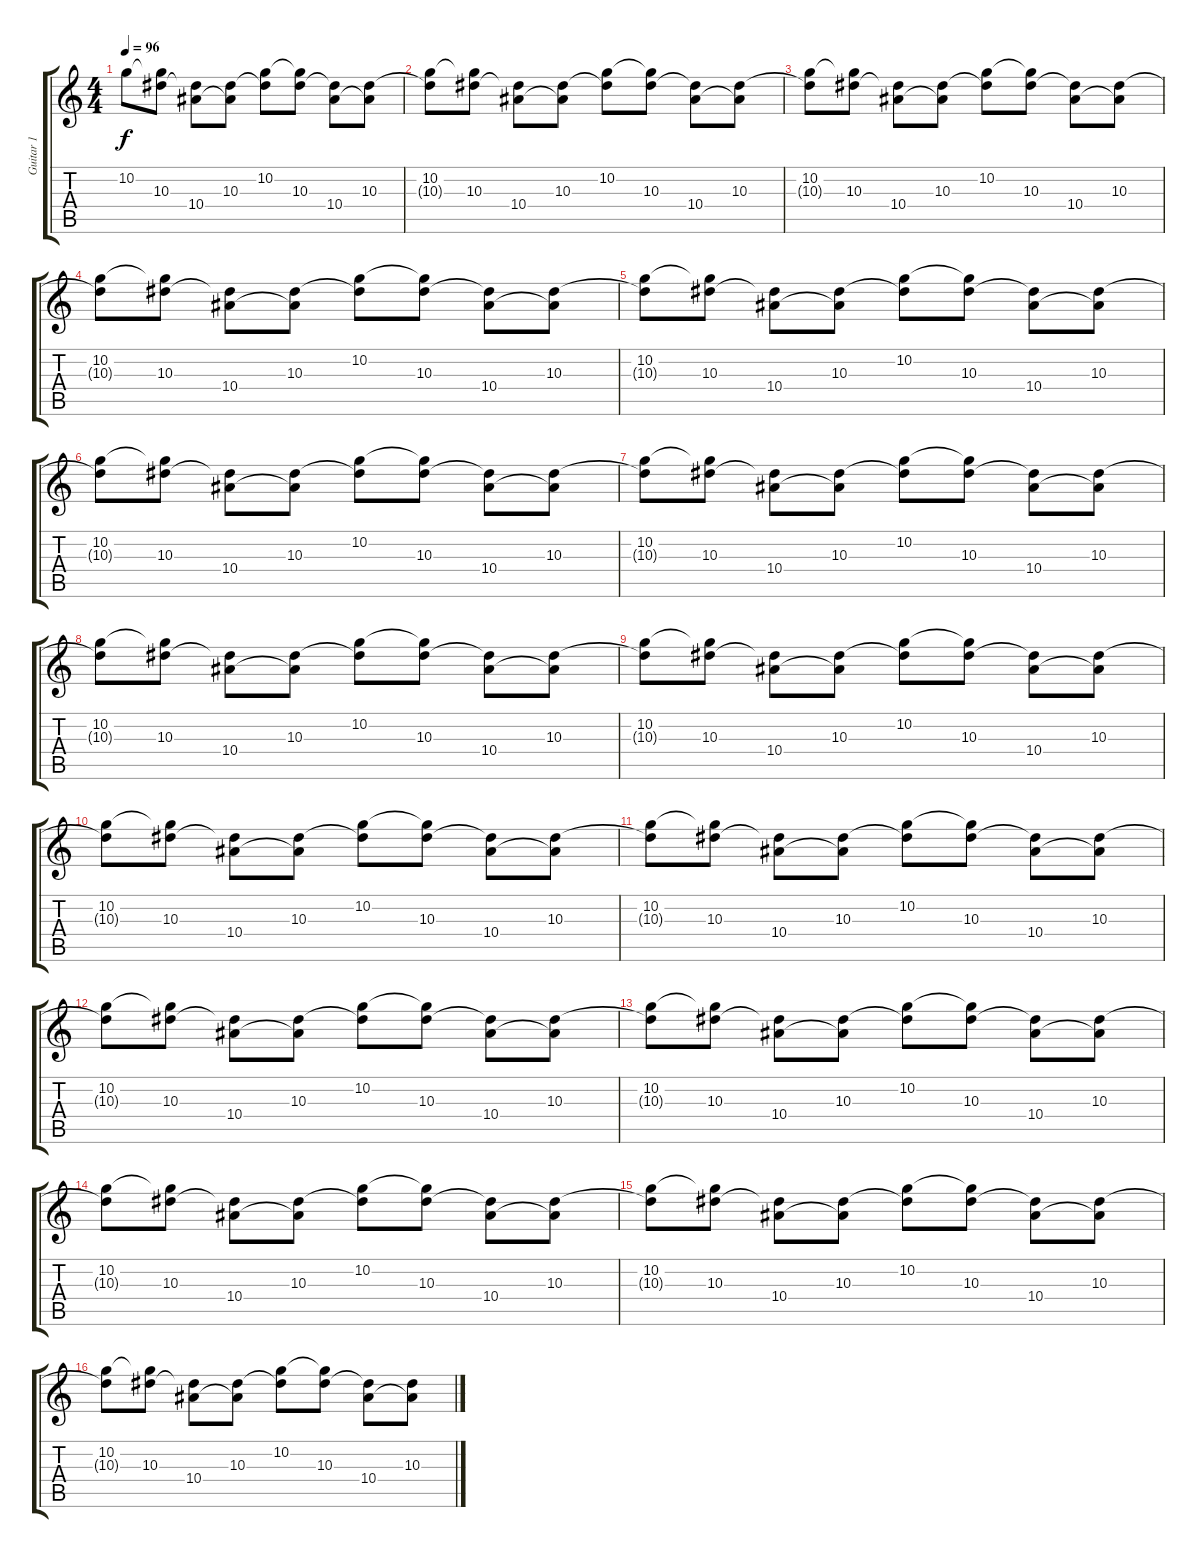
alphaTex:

\track ("Guitar 1" "Guitar 1") {instrument electricguitarjazz}
\staff {score tabs}
\tuning (D4 A3 F3 C3 G2 C2) {hide}
\ts (4 4)
\tempo 96
\clef g2
\ks c
10.2.8{dy f instrument electricguitarjazz} (10.2{t} 10.3).8 (10.3{t} 10.4).8 (10.3 10.4{t}).8 (10.2 10.3{t}).8 (10.2{t} 10.3).8 (10.3{t} 10.4).8 (10.3 10.4{t}).8 |
(10.2 10.3{t}).8 (10.2{t} 10.3).8 (10.3{t} 10.4).8 (10.3 10.4{t}).8 (10.2 10.3{t}).8 (10.2{t} 10.3).8 (10.3{t} 10.4).8 (10.3 10.4{t}).8 |
(10.2 10.3{t}).8 (10.2{t} 10.3).8 (10.3{t} 10.4).8 (10.3 10.4{t}).8 (10.2 10.3{t}).8 (10.2{t} 10.3).8 (10.3{t} 10.4).8 (10.3 10.4{t}).8 |
(10.2 10.3{t}).8 (10.2{t} 10.3).8 (10.3{t} 10.4).8 (10.3 10.4{t}).8 (10.2 10.3{t}).8 (10.2{t} 10.3).8 (10.3{t} 10.4).8 (10.3 10.4{t}).8 |
(10.2 10.3{t}).8 (10.2{t} 10.3).8 (10.3{t} 10.4).8 (10.3 10.4{t}).8 (10.2 10.3{t}).8 (10.2{t} 10.3).8 (10.3{t} 10.4).8 (10.3 10.4{t}).8 |
(10.2 10.3{t}).8 (10.2{t} 10.3).8 (10.3{t} 10.4).8 (10.3 10.4{t}).8 (10.2 10.3{t}).8 (10.2{t} 10.3).8 (10.3{t} 10.4).8 (10.3 10.4{t}).8 |
(10.2 10.3{t}).8 (10.2{t} 10.3).8 (10.3{t} 10.4).8 (10.3 10.4{t}).8 (10.2 10.3{t}).8 (10.2{t} 10.3).8 (10.3{t} 10.4).8 (10.3 10.4{t}).8 |
(10.2 10.3{t}).8 (10.2{t} 10.3).8 (10.3{t} 10.4).8 (10.3 10.4{t}).8 (10.2 10.3{t}).8 (10.2{t} 10.3).8 (10.3{t} 10.4).8 (10.3 10.4{t}).8 |
(10.2 10.3{t}).8 (10.2{t} 10.3).8 (10.3{t} 10.4).8 (10.3 10.4{t}).8 (10.2 10.3{t}).8 (10.2{t} 10.3).8 (10.3{t} 10.4).8 (10.3 10.4{t}).8 |
(10.2 10.3{t}).8 (10.2{t} 10.3).8 (10.3{t} 10.4).8 (10.3 10.4{t}).8 (10.2 10.3{t}).8 (10.2{t} 10.3).8 (10.3{t} 10.4).8 (10.3 10.4{t}).8 |
(10.2 10.3{t}).8 (10.2{t} 10.3).8 (10.3{t} 10.4).8 (10.3 10.4{t}).8 (10.2 10.3{t}).8 (10.2{t} 10.3).8 (10.3{t} 10.4).8 (10.3 10.4{t}).8 |
(10.2 10.3{t}).8 (10.2{t} 10.3).8 (10.3{t} 10.4).8 (10.3 10.4{t}).8 (10.2 10.3{t}).8 (10.2{t} 10.3).8 (10.3{t} 10.4).8 (10.3 10.4{t}).8 |
(10.2 10.3{t}).8 (10.2{t} 10.3).8 (10.3{t} 10.4).8 (10.3 10.4{t}).8 (10.2 10.3{t}).8 (10.2{t} 10.3).8 (10.3{t} 10.4).8 (10.3 10.4{t}).8 |
(10.2 10.3{t}).8 (10.2{t} 10.3).8 (10.3{t} 10.4).8 (10.3 10.4{t}).8 (10.2 10.3{t}).8 (10.2{t} 10.3).8 (10.3{t} 10.4).8 (10.3 10.4{t}).8 |
(10.2 10.3{t}).8 (10.2{t} 10.3).8 (10.3{t} 10.4).8 (10.3 10.4{t}).8 (10.2 10.3{t}).8 (10.2{t} 10.3).8 (10.3{t} 10.4).8 (10.3 10.4{t}).8 |
(10.2 10.3{t}).8 (10.2{t} 10.3).8 (10.3{t} 10.4).8 (10.3 10.4{t}).8 (10.2 10.3{t}).8 (10.2{t} 10.3).8 (10.3{t} 10.4).8 (10.3 10.4{t}).8
